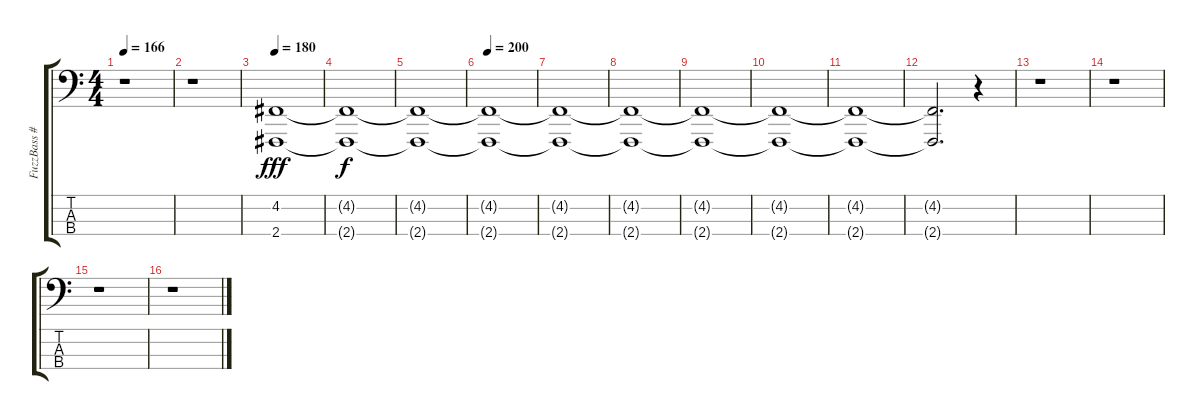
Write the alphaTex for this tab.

\track ("FuzzBass #2" "FuzzBass #") {instrument lead5charang}
\staff {score tabs}
\tuning (G2 D2 A1 E1) {hide}
\ts (4 4)
\tempo 166
\clef f4
\ks c
r.1{dy f} |
r.1 |
\tempo 180
(4.2 2.4).1{dy fff} |
(4.2{t} 2.4{t}).1{dy f} |
(4.2{t} 2.4{t}).1 |
\tempo 200
(4.2{t} 2.4{t}).1 |
(4.2{t} 2.4{t}).1 |
(4.2{t} 2.4{t}).1 |
(4.2{t} 2.4{t}).1 |
(4.2{t} 2.4{t}).1 |
(4.2{t} 2.4{t}).1 |
(4.2{t} 2.4{t}).2{d} r.4 |
r.1 |
r.1 |
r.1 |
r.1
